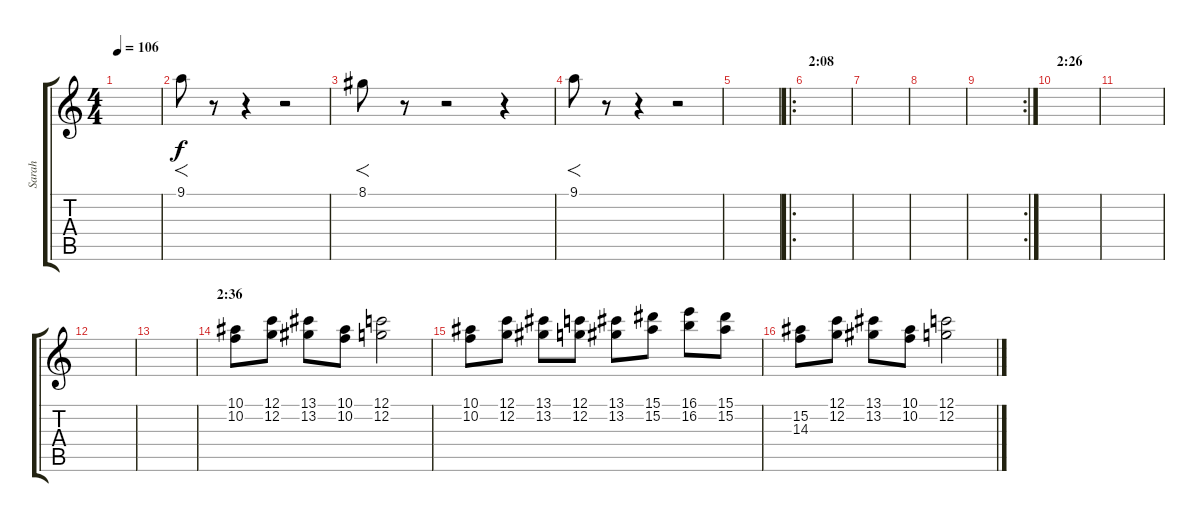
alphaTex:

\track ("Sarah" "Sarah") {instrument choiraahs}
\staff {score tabs}
\tuning (C5 G4 Eb4 Bb3 F3 C3) {hide}
\ts (4 4)
\tempo 106
\clef g2
\ks c
|
9.1.8{f} r.8 r.4 r.2 |
8.1.8{f} r.8 r.2 r.4 |
9.1.8{f} r.8 r.4 r.2 |
|
\ro
\section ("" "2:08")
|
|
|
\rc 2
|
\section ("" "2:26")
|
|
|
|
\section ("" "2:36")
(10.1 10.2).8 (12.1 12.2).8 (13.1 13.2).8 (10.1 10.2).8 (12.1 12.2).2 |
(10.1 10.2).8 (12.1 12.2).8 (13.1 13.2).8 (12.1 12.2).8 (13.1 13.2).8 (15.1 15.2).8 (16.1 16.2).8 (15.1 15.2).8 |
(15.2 14.3).8 (12.1 12.2).8 (13.1 13.2).8 (10.1 10.2).8 (12.1 12.2).2
